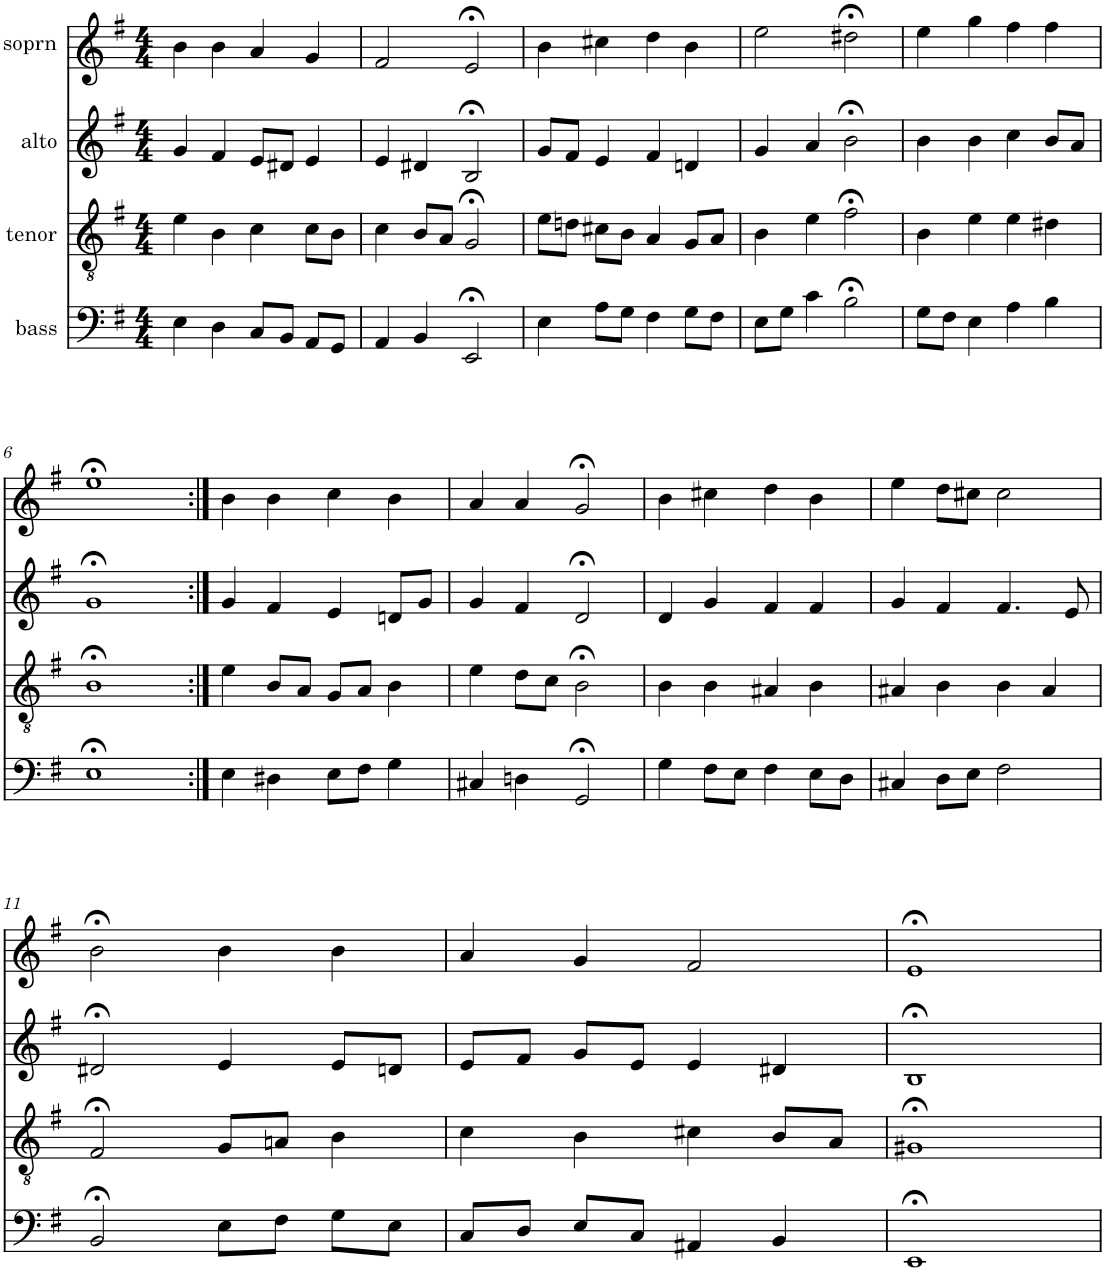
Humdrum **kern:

**kern	**kern	**kern	**kern
*part4	*part3	*part2	*part1
*staff4	*staff3	*staff2	*staff1
*I"bass	*I"tenor	*I"alto	*I"soprn
*clefF4	*clefGv2	*clefG2	*clefG2
*k[f#]	*k[f#]	*k[f#]	*k[f#]
*e:	*e:	*e:	*e:
*M4/4	*M4/4	*M4/4	*M4/4
=1	=1	=1	=1
4E\	4e\	4g/	4b\
4D\	4B\	4f#/	4b\
8C/L	4c\	8e/L	4a/
8BB/J	.	8d#X/J	.
8AA/L	8c\L	4e/	4g/
8GG/J	8B\J	.	.
=2	=2	=2	=2
4AA/	4c\	4e/	2f#/
4BB/	8B/L	4d#X/	.
.	8A/J	.	.
2EE;</	2G;</	2B;</	2e;</
=3	=3	=3	=3
4E\	8e\L	8g/L	4b\
.	8dn\J	8f#/J	.
8A\L	8c#X\L	4e/	4cc#X\
8G\J	8B\J	.	.
4F#\	4A/	4f#/	4dd\
8G\L	8G/L	4dn/	4b\
8F#\J	8A/J	.	.
=4	=4	=4	=4
8E\L	4B\	4g/	2ee\
8G\J	.	.	.
4c\	4e\	4a/	.
2B;<\	2f#;<\	2b;<\	2dd#X;<\
=5	=5	=5	=5
8G\L	4B\	4b\	4ee\
8F#\J	.	.	.
4E\	4e\	4b\	4gg\
4A\	4e\	4cc\	4ff#\
4B\	4d#X\	8b/L	4ff#\
.	.	8a/J	.
!!LO:LB:g=z
=6	=6	=6	=6
1E;<	1B;<	1g;<	1ee;<
=7:|!	=7:|!	=7:|!	=7:|!
4E\	4e\	4g/	4b\
4D#X\	8B/L	4f#/	4b\
.	8A/J	.	.
8E\L	8G/L	4e/	4cc\
8F#\J	8A/J	.	.
4G\	4B\	8dn/L	4b\
.	.	8g/J	.
=8	=8	=8	=8
4C#X/	4e\	4g/	4a/
4Dn\	8d\L	4f#/	4a/
.	8c\J	.	.
2GG;</	2B;<\	2d;</	2g;</
=9	=9	=9	=9
4G\	4B\	4d/	4b\
8F#\L	4B\	4g/	4cc#X\
8E\J	.	.	.
4F#\	4A#X/	4f#/	4dd\
8E\L	4B\	4f#/	4b\
8D\J	.	.	.
=10	=10	=10	=10
4C#X/	4A#X/	4g/	4ee\
8D\L	4B\	4f#/	8dd\L
8E\J	.	.	8cc#X\J
2F#\	4B\	4.f#/	2cc#\
.	4A#/	.	.
.	.	8e/	.
!!LO:LB:g=z
=11	=11	=11	=11
2BB;</	2F#;</	2d#X;</	2b;<\
8E\L	8G/L	4e/	4b\
8F#\J	8An/J	.	.
8G\L	4B\	8e/L	4b\
8E\J	.	8dn/J	.
=12	=12	=12	=12
8C/L	4c\	8e/L	4a/
8D/J	.	8f#/J	.
8E/L	4B\	8g/L	4g/
8C/J	.	8e/J	.
4AA#X/	4c#X\	4e/	2f#/
4BB/	8B/L	4d#X/	.
.	8A/J	.	.
=13	=13	=13	=13
1EE;<	1G#X;<	1B;<	1e;<
=	=	=	=
*-	*-	*-	*-
